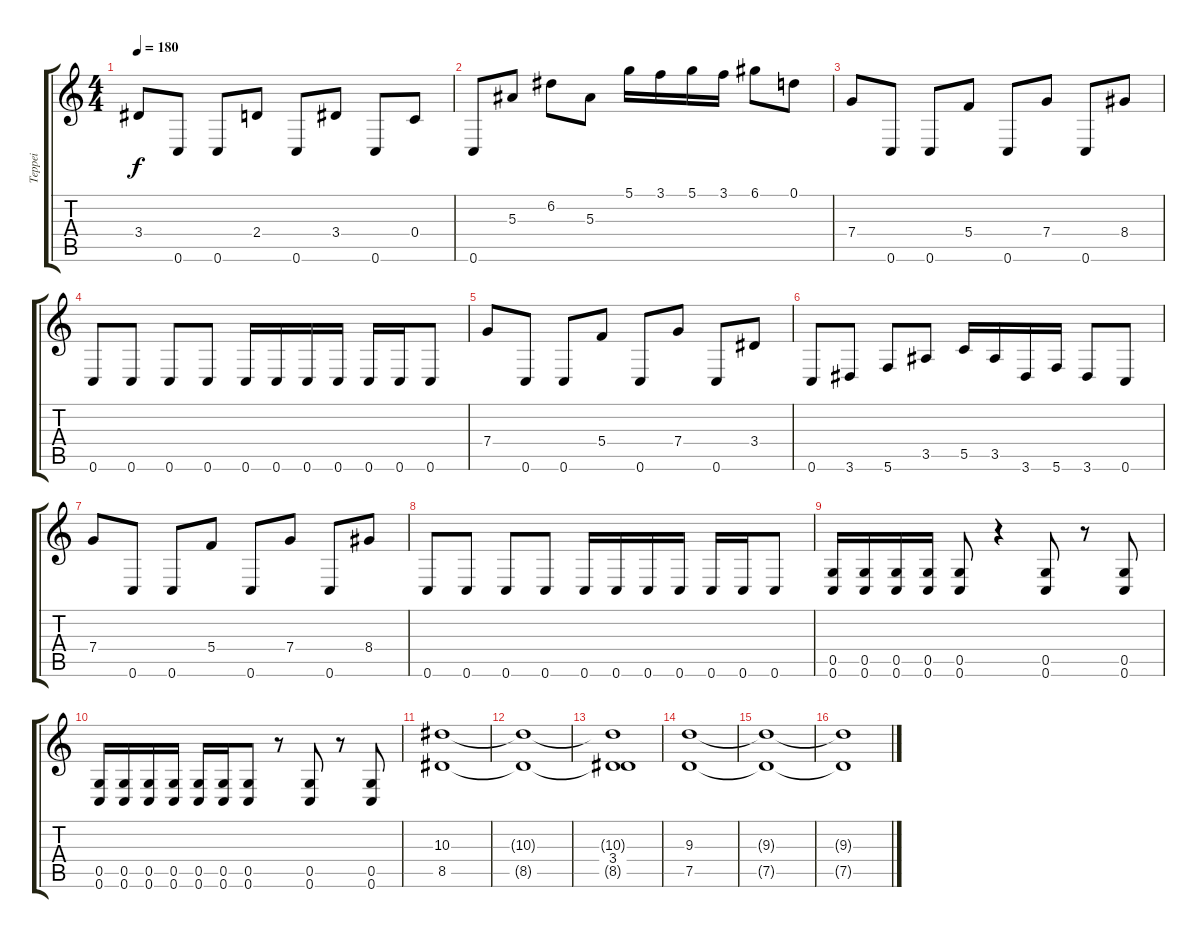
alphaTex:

\track ("Teppei" "Teppei") {instrument distortionguitar}
\staff {score tabs}
\tuning (D4 A3 F3 C3 G2 C2) {hide}
\ts (4 4)
\tempo 180
\clef g2
\ks c
3.4.8{dy f} 0.6.8 0.6.8 2.4.8 0.6.8 3.4.8 0.6.8 0.4.8 |
0.6.8 5.3.8 6.2.8 5.3.8 5.1.16 3.1.16 5.1.16 3.1.16 6.1.8 0.1.8 |
7.4.8 0.6.8 0.6.8 5.4.8 0.6.8 7.4.8 0.6.8 8.4.8 |
0.6.8 0.6.8 0.6.8 0.6.8 0.6.16 0.6.16 0.6.16 0.6.16 0.6.16 0.6.16 0.6.8 |
7.4.8 0.6.8 0.6.8 5.4.8 0.6.8 7.4.8 0.6.8 3.4.8 |
0.6.8 3.6.8 5.6.8 3.5.8 5.5.16 3.5.16 3.6.16 5.6.16 3.6.8 0.6.8 |
7.4.8 0.6.8 0.6.8 5.4.8 0.6.8 7.4.8 0.6.8 8.4.8 |
0.6.8 0.6.8 0.6.8 0.6.8 0.6.16 0.6.16 0.6.16 0.6.16 0.6.16 0.6.16 0.6.8 |
(0.5 0.6).16 (0.5 0.6).16 (0.5 0.6).16 (0.5 0.6).16 (0.5 0.6).8 r.4 (0.5 0.6).8 r.8 (0.5 0.6).8 |
(0.5 0.6).16 (0.5 0.6).16 (0.5 0.6).16 (0.5 0.6).16 (0.5 0.6).16 (0.5 0.6).16 (0.5 0.6).8 r.8 (0.5 0.6).8 r.8 (0.5 0.6).8 |
(10.3 8.5).1 |
(10.3{t} 8.5{t}).1 |
(10.3{t} 3.4 8.5{t}).1 |
(9.3 7.5).1 |
(9.3{t} 7.5{t}).1 |
(9.3{t} 7.5{t}).1
